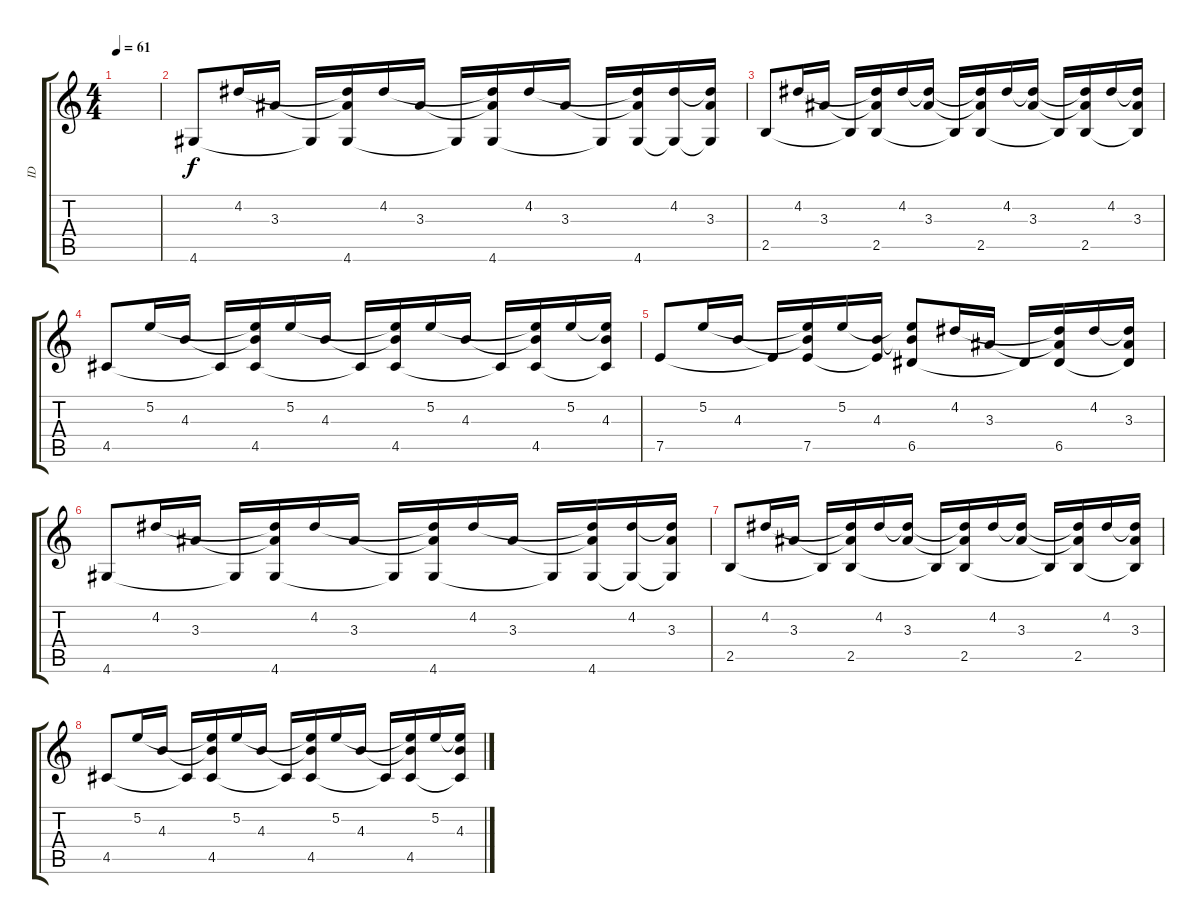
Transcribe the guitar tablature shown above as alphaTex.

\track ("ID" "ID") {instrument acousticguitarnylon}
\staff {score tabs}
\tuning (E4 B3 G3 D3 A2 E2) {hide}
\ts (4 4)
\tempo 61
\clef g2
\ks c
|
4.6.8 4.2.16 3.3.16 4.6{t}.16 (4.2{t} 3.3{t} 4.6).16 4.2.16 3.3.16 4.6{t}.16 (4.2{t} 3.3{t} 4.6).16 4.2.16 3.3.16 4.6{t}.16 (4.2{t} 3.3{t} 4.6).16 (4.2 4.6{t}).16 (4.2{t} 3.3 4.6{t}).16 |
2.5.8 4.2.16 3.3.16 2.5{t}.16 (4.2{t} 3.3{t} 2.5).16 4.2.16 (4.2{t} 3.3).16 2.5{t}.16 (4.2{t} 3.3{t} 2.5).16 4.2.16 (4.2{t} 3.3).16 2.5{t}.16 (4.2{t} 3.3{t} 2.5).16 4.2.16 (4.2{t} 3.3 2.5{t}).16 |
4.5.8 5.2.16 4.3.16 4.5{t}.16 (5.2{t} 4.3{t} 4.5).16 5.2.16 4.3.16 4.5{t}.16 (5.2{t} 4.3{t} 4.5).16 5.2.16 4.3.16 4.5{t}.16 (5.2{t} 4.3{t} 4.5).16 5.2.16 (5.2{t} 4.3 4.5{t}).16 |
7.5.8 5.2.16 4.3.16 7.5{t}.16 (5.2{t} 4.3{t} 7.5).16 5.2.16 (4.3 7.5{t}).16 (5.2{t} 4.3{t} 6.5).8 4.2.16 3.3.16 6.5{t}.16 (4.2{t} 3.3{t} 6.5).16 4.2.16 (4.2{t} 3.3 6.5{t}).16 |
4.6.8 4.2.16 3.3.16 4.6{t}.16 (4.2{t} 3.3{t} 4.6).16 4.2.16 3.3.16 4.6{t}.16 (4.2{t} 3.3{t} 4.6).16 4.2.16 3.3.16 4.6{t}.16 (4.2{t} 3.3{t} 4.6).16 (4.2 4.6{t}).16 (4.2{t} 3.3 4.6{t}).16 |
2.5.8 4.2.16 3.3.16 2.5{t}.16 (4.2{t} 3.3{t} 2.5).16 4.2.16 (4.2{t} 3.3).16 2.5{t}.16 (4.2{t} 3.3{t} 2.5).16 4.2.16 (4.2{t} 3.3).16 2.5{t}.16 (4.2{t} 3.3{t} 2.5).16 4.2.16 (4.2{t} 3.3 2.5{t}).16 |
4.5.8 5.2.16 4.3.16 4.5{t}.16 (5.2{t} 4.3{t} 4.5).16 5.2.16 4.3.16 4.5{t}.16 (5.2{t} 4.3{t} 4.5).16 5.2.16 4.3.16 4.5{t}.16 (5.2{t} 4.3{t} 4.5).16 5.2.16 (5.2{t} 4.3 4.5{t}).16
